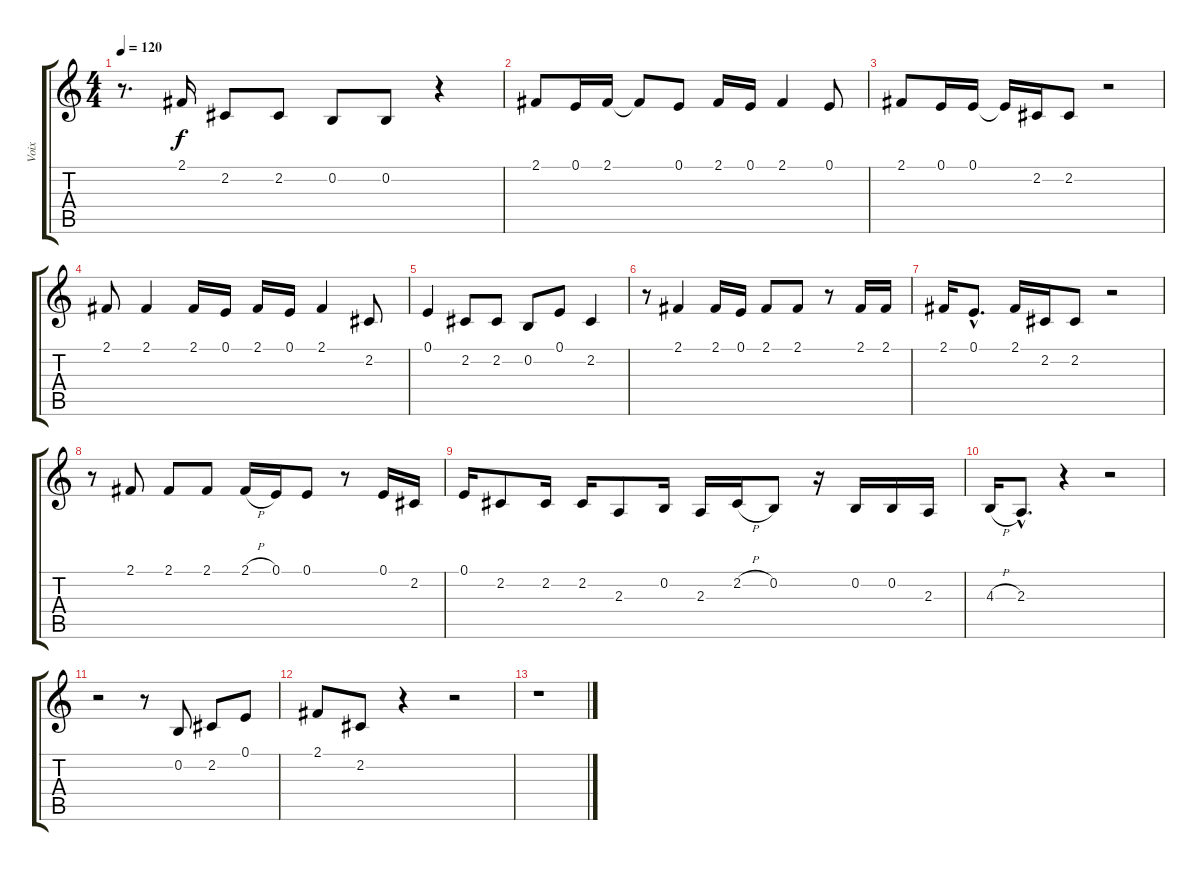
\track ("Voix" "Voix") {instrument accordion}
\staff {score tabs}
\tuning (E4 B3 G3 D3 A2 E2) {hide}
\ts (4 4)
\tempo 120
\clef g2
\ks c
r.8{d dy f} 2.1.16 2.2.8 2.2.8 0.2.8 0.2.8 r.4 |
2.1.8 0.1.16 2.1.16 2.1{t}.8 0.1.8 2.1.16 0.1.16 2.1.4 0.1.8 |
2.1.8 0.1.16 0.1.16 0.1{t}.16 2.2.16 2.2.8 r.2 |
2.1.8 2.1.4 2.1.16 0.1.16 2.1.16 0.1.16 2.1.4 2.2.8 |
0.1.4 2.2.8 2.2.8 0.2.8 0.1.8 2.2.4 |
r.8 2.1.4 2.1.16 0.1.16 2.1.8 2.1.8 r.8 2.1.16 2.1.16 |
2.1.16 0.1{hac}.8{d} 2.1.16 2.2.16 2.2.8 r.2 |
r.8 2.1.8 2.1.8 2.1.8 2.1{h}.16 0.1.16 0.1.8 r.8 0.1.16 2.2.16 |
0.1.16 2.2.8 2.2.16 2.2.16 2.3.8 0.2.16 2.3.16 2.2{h}.16 0.2.8 r.16 0.2.16 0.2.16 2.3.16 |
4.3{h}.16 2.3{hac}.8{d} r.4 r.2 |
r.2 r.8 0.2.8 2.2.8 0.1.8 |
2.1.8 2.2.8 r.4 r.2 |
r.1
